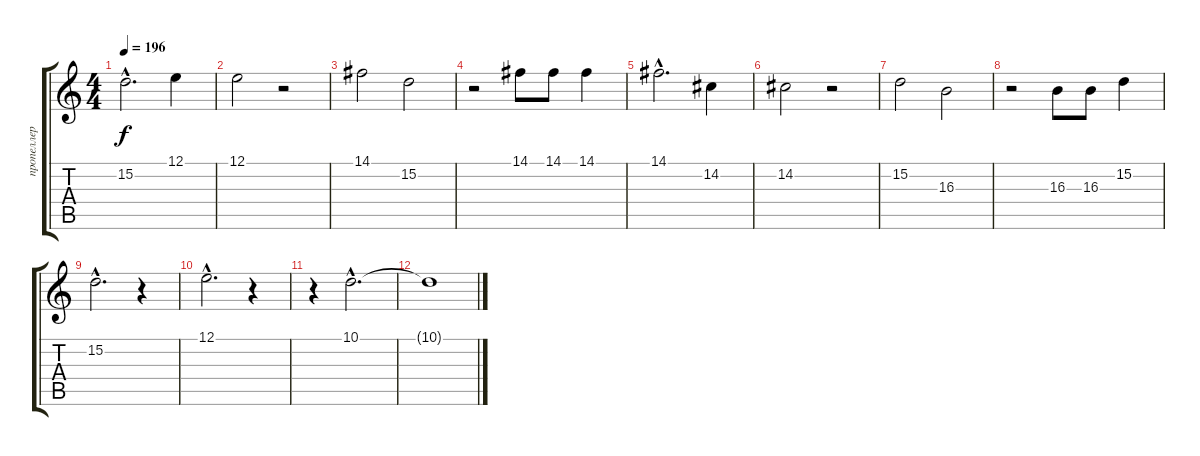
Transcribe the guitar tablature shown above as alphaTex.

\track ("пропеллер" "пропеллер") {instrument lead1square}
\staff {score tabs}
\tuning (E4 B3 G3 D3 A2 E2) {hide}
\ts (4 4)
\tempo 196
\clef g2
\ks c
15.2{hac}.2{d dy f} 12.1.4 |
12.1.2 r.2 |
14.1.2 15.2.2 |
r.2 14.1.8 14.1.8 14.1.4 |
14.1{hac}.2{d} 14.2.4 |
14.2.2 r.2 |
15.2.2 16.3.2 |
r.2 16.3.8 16.3.8 15.2.4 |
15.2{hac}.2{d} r.4 |
12.1{hac}.2{d} r.4 |
r.4 10.1{hac}.2{d} |
10.1{t}.1
